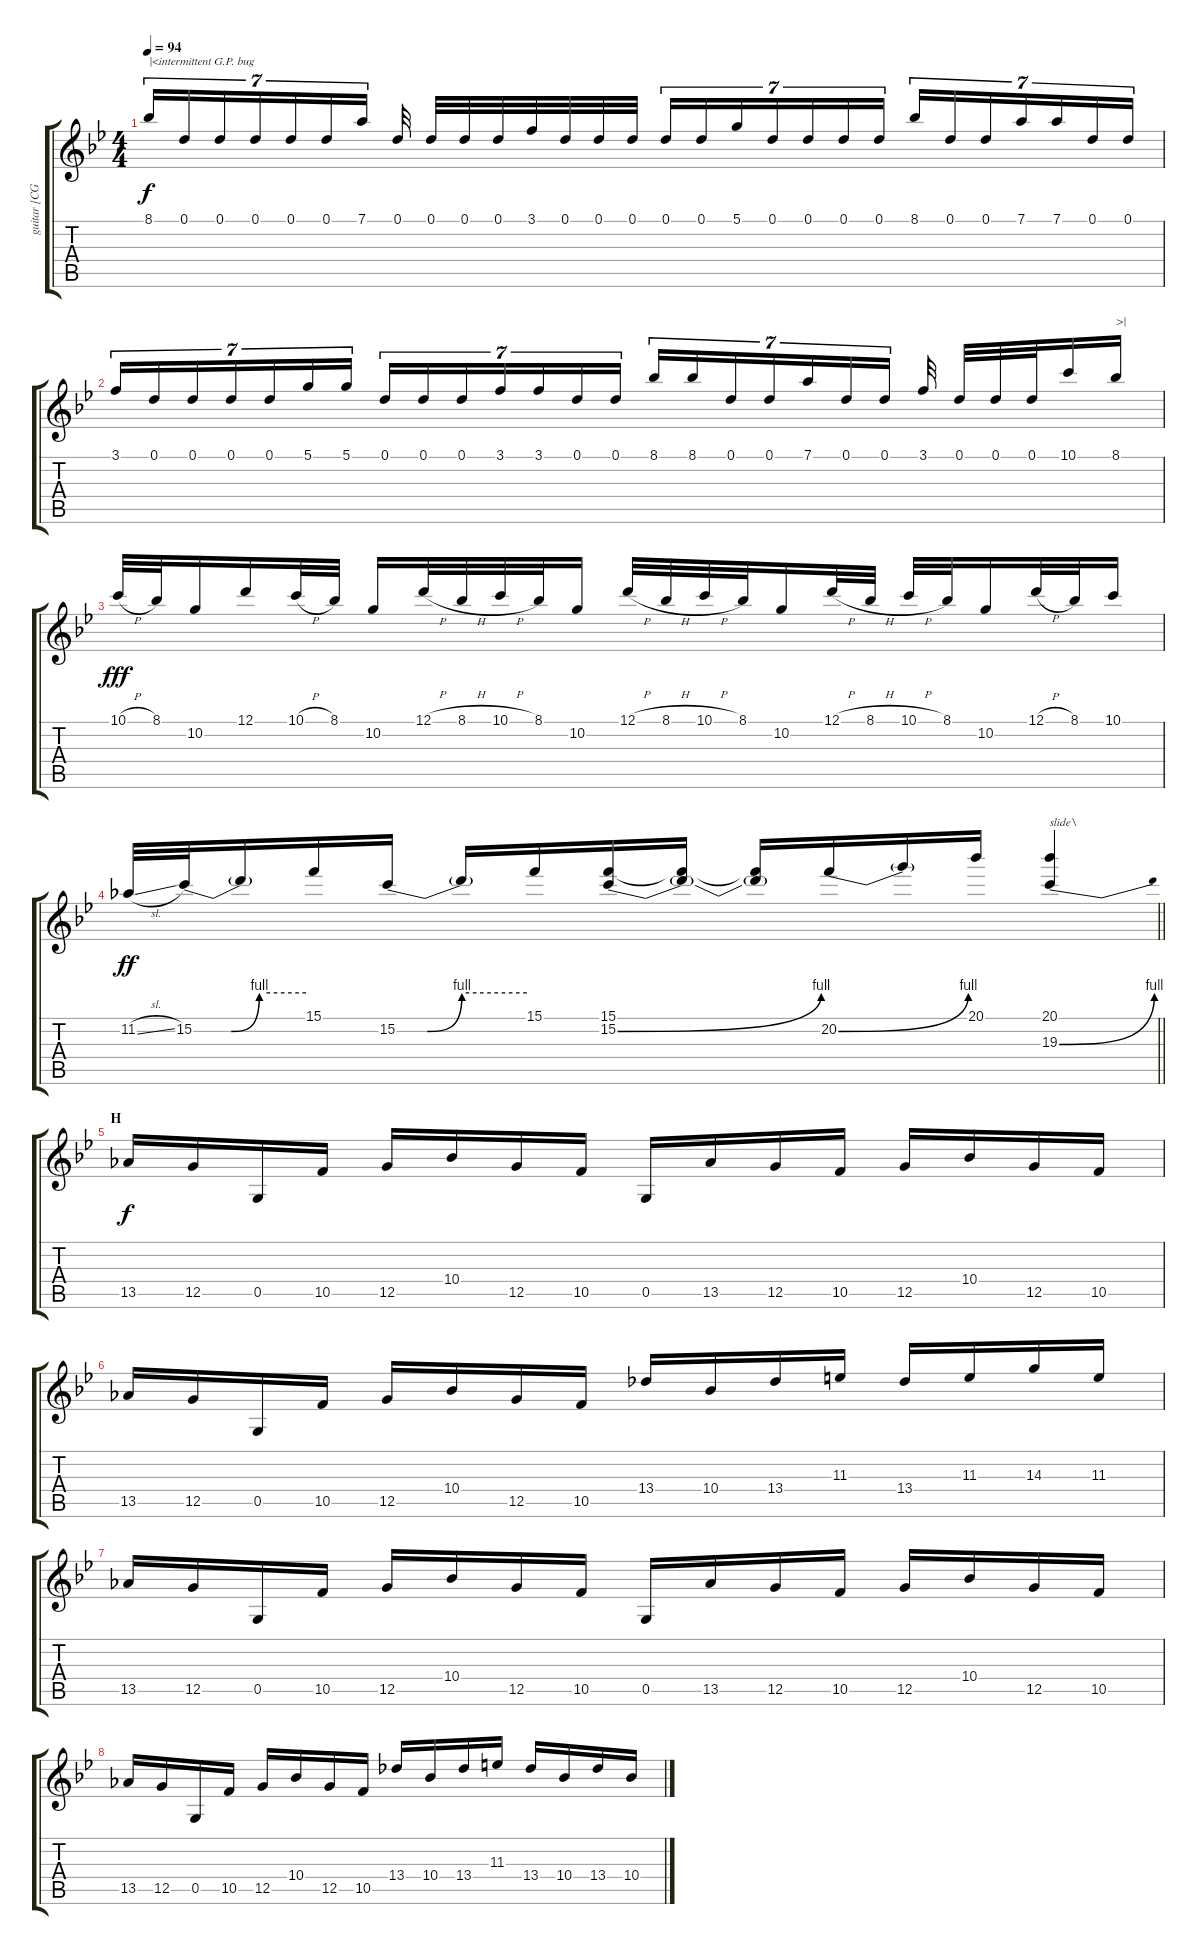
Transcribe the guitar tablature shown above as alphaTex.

\track ("guitar [CGCFAD]" "guitar [CG") {instrument distortionguitar}
\staff {score tabs}
\tuning (D4 A3 F3 C3 G2 C2) {hide}
\ts (4 4)
\tempo 94
\clef g2
\ks bb
8.1.16{tu (7 4) txt "|<intermittent G.P. bug" dy f beam Up} 0.1.16{tu (7 4) beam Up} 0.1.16{tu (7 4) beam Up} 0.1.16{tu (7 4) beam Up} 0.1.16{tu (7 4) beam Up} 0.1.16{tu (7 4) beam Up} 7.1.16{tu (7 4) beam Up} 0.1.32{beam Up} 0.1.32{beam Up} 0.1.32{beam Up} 0.1.32{beam Up} 3.1.32{beam Up} 0.1.32{beam Up} 0.1.32{beam Up} 0.1.32{beam Up} 0.1.16{tu (7 4) beam Up} 0.1.16{tu (7 4) beam Up} 5.1.16{tu (7 4) beam Up} 0.1.16{tu (7 4) beam Up} 0.1.16{tu (7 4) beam Up} 0.1.16{tu (7 4) beam Up} 0.1.16{tu (7 4) beam Up} 8.1.16{tu (7 4) beam Up} 0.1.16{tu (7 4) beam Up} 0.1.16{tu (7 4) beam Up} 7.1.16{tu (7 4) beam Up} 7.1.16{tu (7 4) beam Up} 0.1.16{tu (7 4) beam Up} 0.1.16{tu (7 4) beam Up} |
3.1.16{tu (7 4) beam Up} 0.1.16{tu (7 4) beam Up} 0.1.16{tu (7 4) beam Up} 0.1.16{tu (7 4) beam Up} 0.1.16{tu (7 4) beam Up} 5.1.16{tu (7 4) beam Up} 5.1.16{tu (7 4) beam Up} 0.1.16{tu (7 4) beam Up} 0.1.16{tu (7 4) beam Up} 0.1.16{tu (7 4) beam Up} 3.1.16{tu (7 4) beam Up} 3.1.16{tu (7 4) beam Up} 0.1.16{tu (7 4) beam Up} 0.1.16{tu (7 4) beam Up} 8.1.16{tu (7 4) beam Up} 8.1.16{tu (7 4) beam Up} 0.1.16{tu (7 4) beam Up} 0.1.16{tu (7 4) beam Up} 7.1.16{tu (7 4) beam Up} 0.1.16{tu (7 4) beam Up} 0.1.16{tu (7 4) beam Up} 3.1.32{beam Up} 0.1.32{beam Up} 0.1.32{beam Up} 0.1.32{beam Up} 10.1.16{beam Up} 8.1.16{txt ">|" beam Up} |
10.1{h}.32{dy fff beam Up} 8.1.32{beam Up} 10.2.16{beam Up} 12.1.16{beam Up} 10.1{h}.32{beam Up} 8.1.32{beam Up} 10.2.16{beam Up} 12.1{h}.32{beam Up} 8.1{h}.32{beam Up} 10.1{h}.32{beam Up} 8.1.32{beam Up} 10.2.16{beam Up} 12.1{h}.32{beam Up} 8.1{h}.32{beam Up} 10.1{h}.32{beam Up} 8.1.32{beam Up} 10.2.16{beam Up} 12.1{h}.32{beam Up} 8.1{h}.32{beam Up} 10.1{h}.32{beam Up} 8.1.32{beam Up} 10.2.16{beam Up} 12.1{h}.32{beam Up} 8.1.32{beam Up} 10.1.16{beam Up} |
\barLineRight lightlight
11.2{sl}.32{dy ff beam Up} 15.2{be (custom 0 0 20 0 35 4 60 4)}.32{beam Up} 15.2{t}.16{beam Up} 15.1.16{beam Up} 15.2{be (custom 0 0 14 0 30 4 60 4)}.16{beam Up} 15.2{t}.16{beam Up} 15.1.16{beam Up} (15.1 15.2{be (bend 0 0 60 4)}).16{beam Up} (15.1{t} 15.2{t}).16{beam Up} (15.1{t} 15.2{t}).16{beam Up} 20.2{be (bend 0 0 60 4)}.16{beam Up} 20.2{t}.16{beam Up} 20.1.16{beam Up} (20.1 19.3{be (bend 0 0 60 4)}).4{txt "slide\\" beam Up} |
\section ("" "H")
13.5.16{dy f} 12.5.16 0.5.16 10.5.16 12.5.16 10.4.16 12.5.16 10.5.16 0.5.16 13.5.16 12.5.16 10.5.16 12.5.16 10.4.16 12.5.16 10.5.16 |
13.5.16 12.5.16 0.5.16 10.5.16 12.5.16 10.4.16 12.5.16 10.5.16 13.4.16{beam Up} 10.4.16{beam Up} 13.4.16{beam Up} 11.3.16{beam Up} 13.4.16{beam Up} 11.3.16{beam Up} 14.3.16{beam Up} 11.3.16{beam Up} |
13.5.16 12.5.16 0.5.16 10.5.16 12.5.16 10.4.16 12.5.16 10.5.16 0.5.16 13.5.16 12.5.16 10.5.16 12.5.16 10.4.16 12.5.16 10.5.16 |
13.5.16 12.5.16 0.5.16 10.5.16 12.5.16 10.4.16 12.5.16 10.5.16 13.4.16{beam Up} 10.4.16{beam Up} 13.4.16{beam Up} 11.3.16{beam Up} 13.4.16{beam Up} 10.4.16{beam Up} 13.4.16{beam Up} 10.4.16{beam Up}
